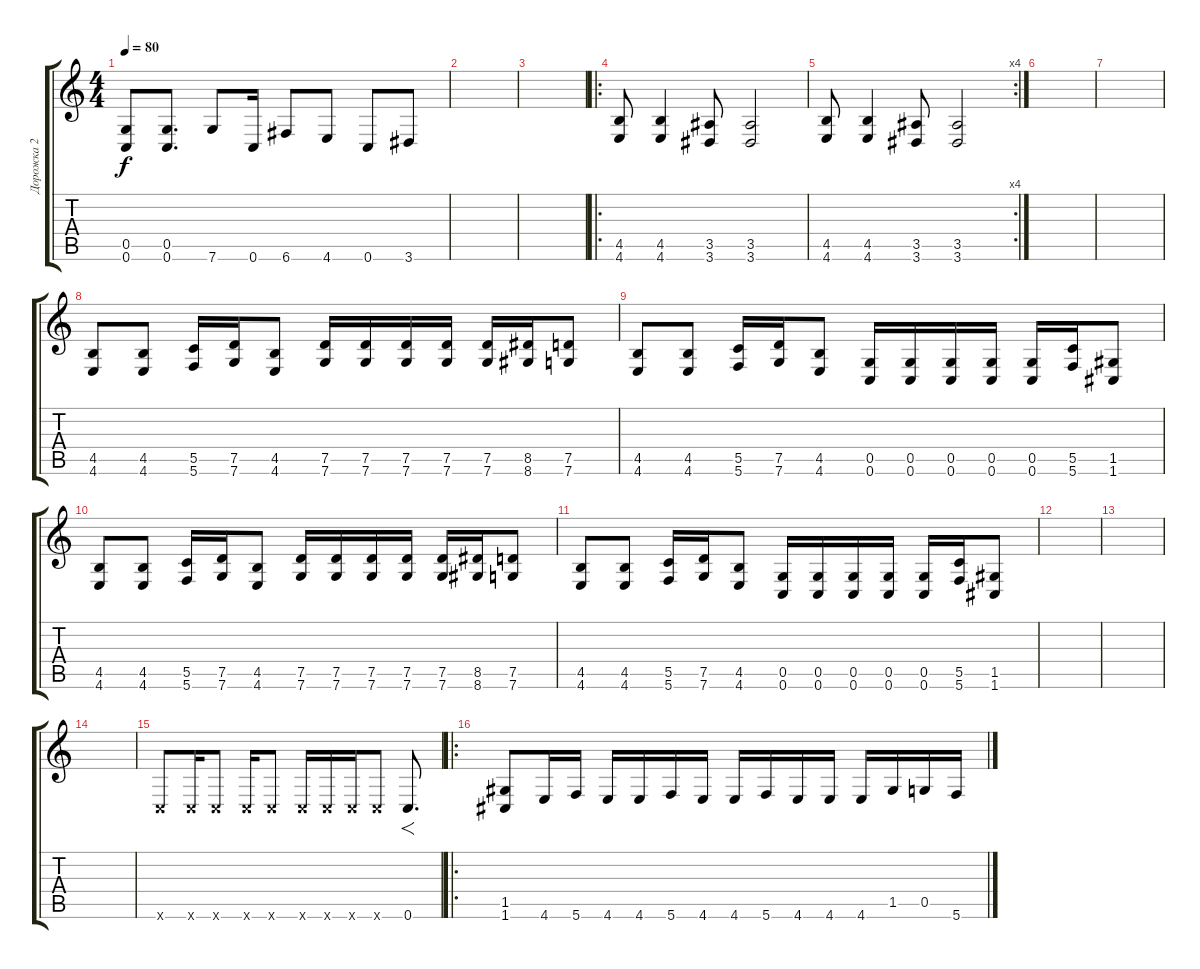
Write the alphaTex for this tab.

\track ("Дорожка 2" "Дорожка 2") {instrument distortionguitar}
\staff {score tabs}
\tuning (D4 A3 F3 C3 G2 C2) {hide}
\ts (4 4)
\tempo 80
\clef g2
\ks c
(0.5 0.6).8{dy f} (0.5 0.6).8{d} 7.6.8 0.6.16 6.6.8 4.6.8 0.6.8 3.6.8 |
|
|
\ro
(4.5 4.6).8 (4.5 4.6).4 (3.5 3.6).8 (3.5 3.6).2 |
\rc 4
(4.5 4.6).8 (4.5 4.6).4 (3.5 3.6).8 (3.5 3.6).2 |
|
|
(4.5 4.6).8 (4.5 4.6).8 (5.5 5.6).16 (7.5 7.6).16 (4.5 4.6).8 (7.5 7.6).16 (7.5 7.6).16 (7.5 7.6).16 (7.5 7.6).16 (7.5 7.6).16 (8.5 8.6).16 (7.5 7.6).8 |
(4.5 4.6).8 (4.5 4.6).8 (5.5 5.6).16 (7.5 7.6).16 (4.5 4.6).8 (0.5 0.6).16 (0.5 0.6).16 (0.5 0.6).16 (0.5 0.6).16 (0.5 0.6).16 (5.5 5.6).16 (1.5 1.6).8 |
(4.5 4.6).8 (4.5 4.6).8 (5.5 5.6).16 (7.5 7.6).16 (4.5 4.6).8 (7.5 7.6).16 (7.5 7.6).16 (7.5 7.6).16 (7.5 7.6).16 (7.5 7.6).16 (8.5 8.6).16 (7.5 7.6).8 |
(4.5 4.6).8 (4.5 4.6).8 (5.5 5.6).16 (7.5 7.6).16 (4.5 4.6).8 (0.5 0.6).16 (0.5 0.6).16 (0.5 0.6).16 (0.5 0.6).16 (0.5 0.6).16 (5.5 5.6).16 (1.5 1.6).8 |
|
|
|
0.6{x}.8 0.6{x}.16 0.6{x}.8 0.6{x}.16 0.6{x}.8 0.6{x}.16 0.6{x}.16 0.6{x}.16 0.6{x}.8 0.6.8{f d} |
\ro
(1.5 1.6).8 4.6.16 5.6.16 4.6.16 4.6.16 5.6.16 4.6.16 4.6.16 5.6.16 4.6.16 4.6.16 4.6.16 1.5.16 0.5.16 5.6.16
